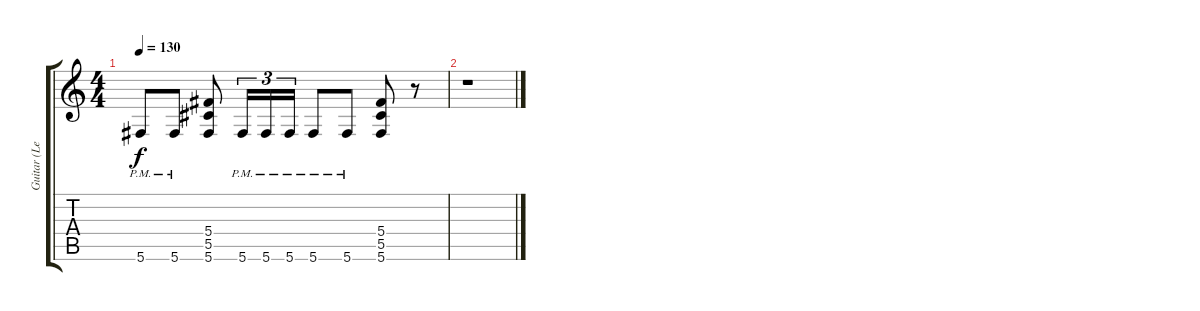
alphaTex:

\track ("Guitar (Left)" "Guitar (Le") {instrument distortionguitar}
\staff {score tabs}
\tuning (Eb4 Bb3 Gb3 Db3 Ab2 Db2) {hide}
\ts (4 4)
\tempo 130
\clef g2
\ks c
5.6{pm}.8{dy f} 5.6{pm}.8 (5.4 5.5 5.6).8 5.6{pm}.16{tu (3 2)} 5.6{pm}.16{tu (3 2)} 5.6{pm}.16{tu (3 2)} 5.6{pm}.8 5.6{pm}.8 (5.4 5.5 5.6).8 r.8 |
r.1
